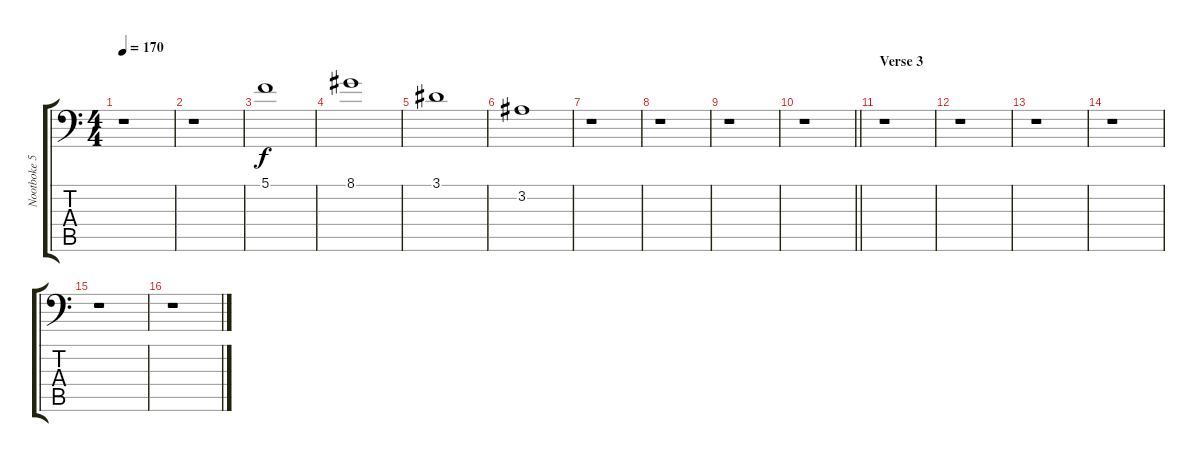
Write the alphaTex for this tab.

\track ("Nootboke 5" "Nootboke 5") {instrument pad2warm}
\staff {score tabs}
\tuning (C4 G3 Eb3 Bb2 F2 Bb1) {hide}
\ts (4 4)
\tempo 170
\clef f4
\ks c
r.1{dy f} |
r.1 |
5.1.1 |
8.1.1 |
3.1.1 |
3.2.1 |
r.1 |
r.1 |
r.1 |
\barLineRight lightlight
r.1 |
\section ("" "Verse 3")
r.1 |
r.1 |
r.1 |
r.1 |
r.1 |
r.1
